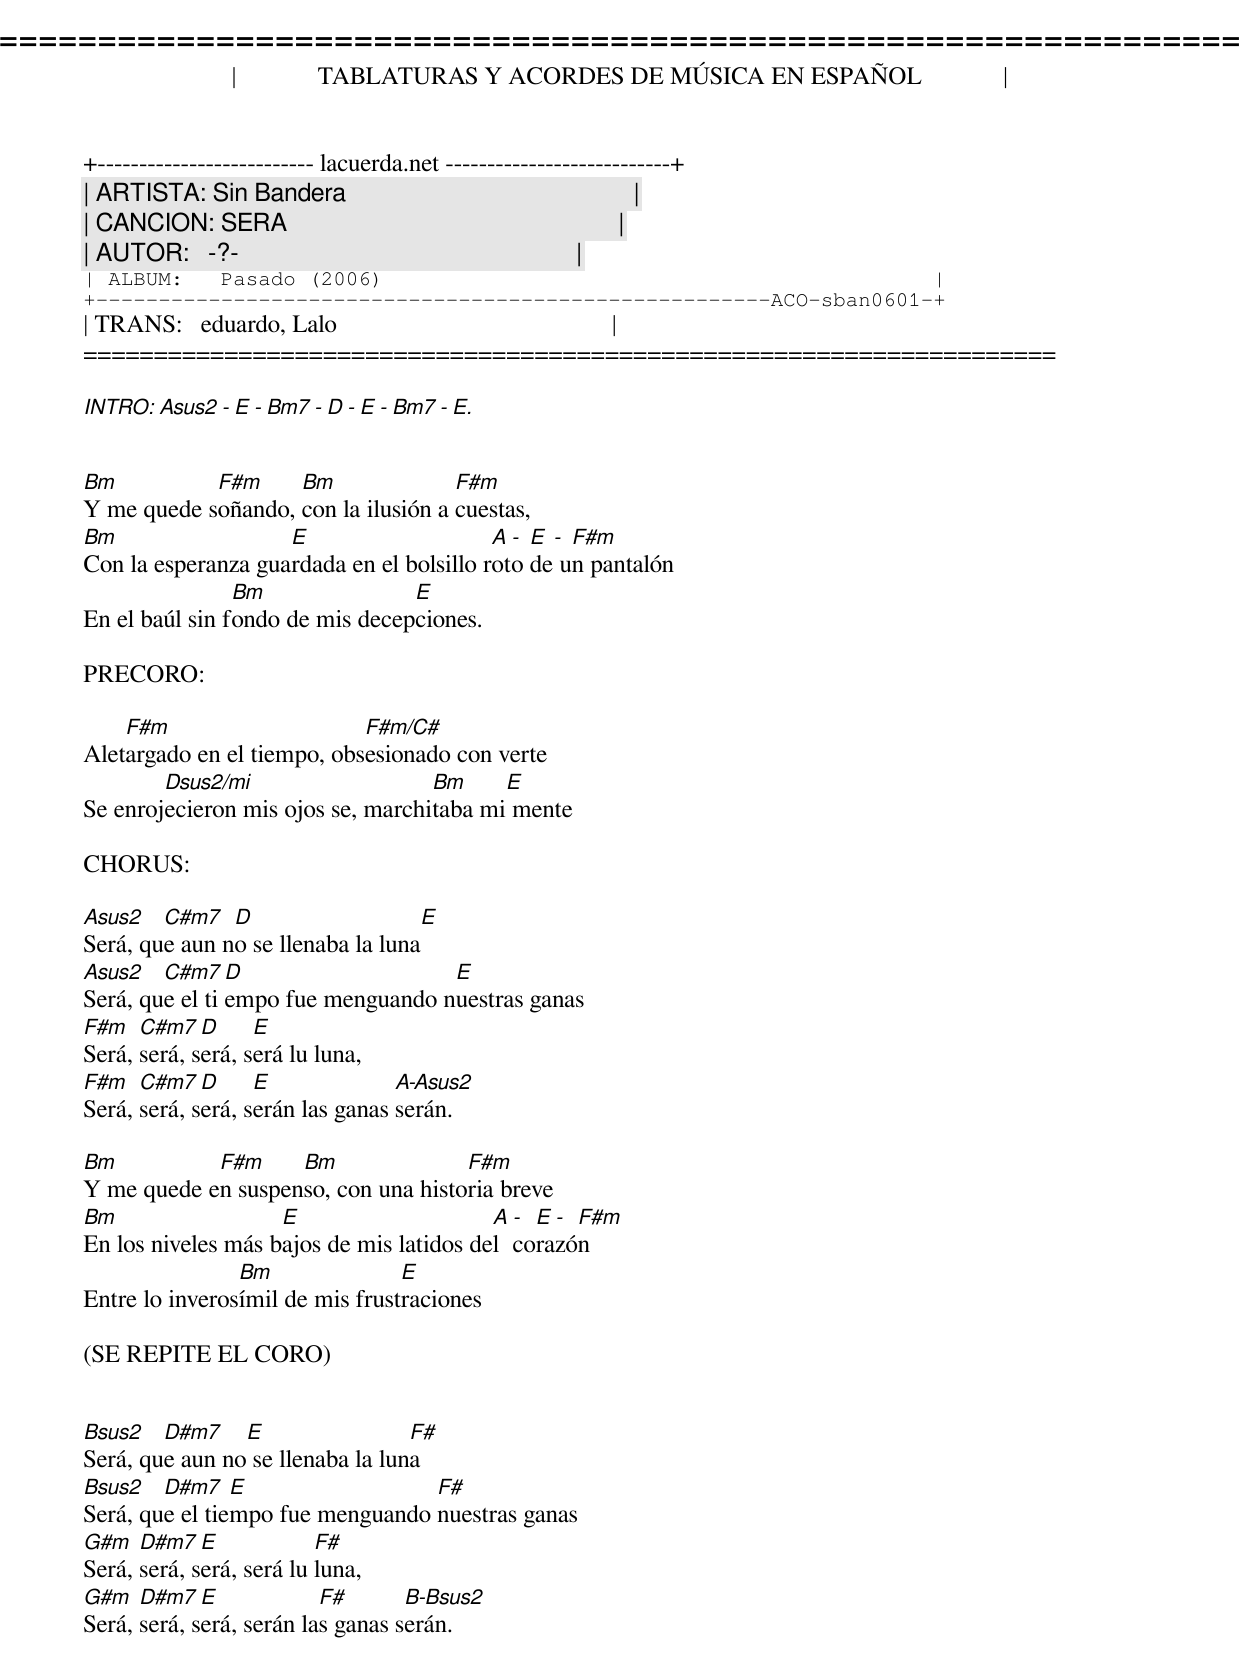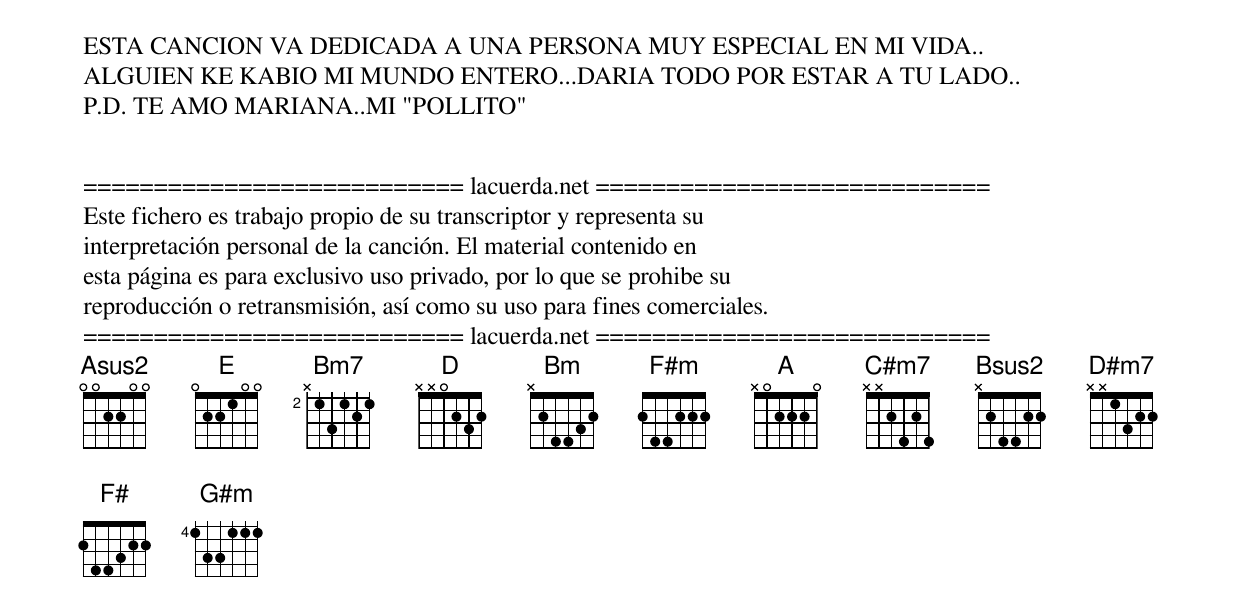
=====================================================================
|             TABLATURAS Y ACORDES DE MÚSICA EN ESPAÑOL             |
+-------------------------- lacuerda.net ---------------------------+
| ARTISTA: Sin Bandera                                              |
| CANCION: SERA                                                     |
| AUTOR:   -?-                                                      |
| ALBUM:   Pasado (2006)                                            |
+------------------------------------------------------ACO-sban0601-+
| TRANS:   eduardo, Lalo                                            |
=====================================================================

INTRO: Asus2 - E - Bm7 - D - E - Bm7 - E.


Bm          F#m     Bm               F#m
Y me quede soñando, con la ilusión a cuestas,
Bm                  E                     A - E - F#m
Con la esperanza guardada en el bolsillo roto de un pantalón
                Bm               E
En el baúl sin fondo de mis decepciones.

PRECORO:

    F#m                     F#m/C#
Aletargado en el tiempo, obsesionado con verte
        Dsus2/mi                   Bm     E
Se enrojecieron mis ojos se, marchitaba mi mente

CHORUS:

Asus2   C#m7   D                   E
Será, que aun no se llenaba la luna
Asus2   C#m7   D                   E
Será, que el tiempo fue menguando nuestras ganas
F#m   C#m7   D     E
Será, será, será, será lu luna,
F#m   C#m7   D     E              A-Asus2
Será, será, será, serán las ganas serán.

Bm          F#m     Bm               F#m
Y me quede en suspenso, con una historia breve
Bm                  E                     A - E - F#m
En los niveles más bajos de mis latidos del corazón
                Bm               E
Entre lo inverosímil de mis frustraciones

(SE REPITE EL CORO)


Bsus2   D#m7    E                 F#
Será, que aun no se llenaba la luna
Bsus2   D#m7    E                 F#
Será, que el tiempo fue menguando nuestras ganas
G#m   D#m7   E            F#
Será, será, será, será lu luna,
G#m   D#m7   E            F#       B-Bsus2
Será, será, será, serán las ganas serán.

ESTA CANCION VA DEDICADA A UNA PERSONA MUY ESPECIAL EN MI VIDA..
ALGUIEN KE KABIO MI MUNDO ENTERO...DARIA TODO POR ESTAR A TU LADO..
P.D. TE AMO MARIANA..MI "POLLITO"


=========================== lacuerda.net ============================
Este fichero es trabajo propio de su transcriptor y representa su
interpretación personal de la canción. El material contenido en
esta página es para exclusivo uso privado, por lo que se prohibe su
reproducción o retransmisión, así como su uso para fines comerciales.
=========================== lacuerda.net ============================
